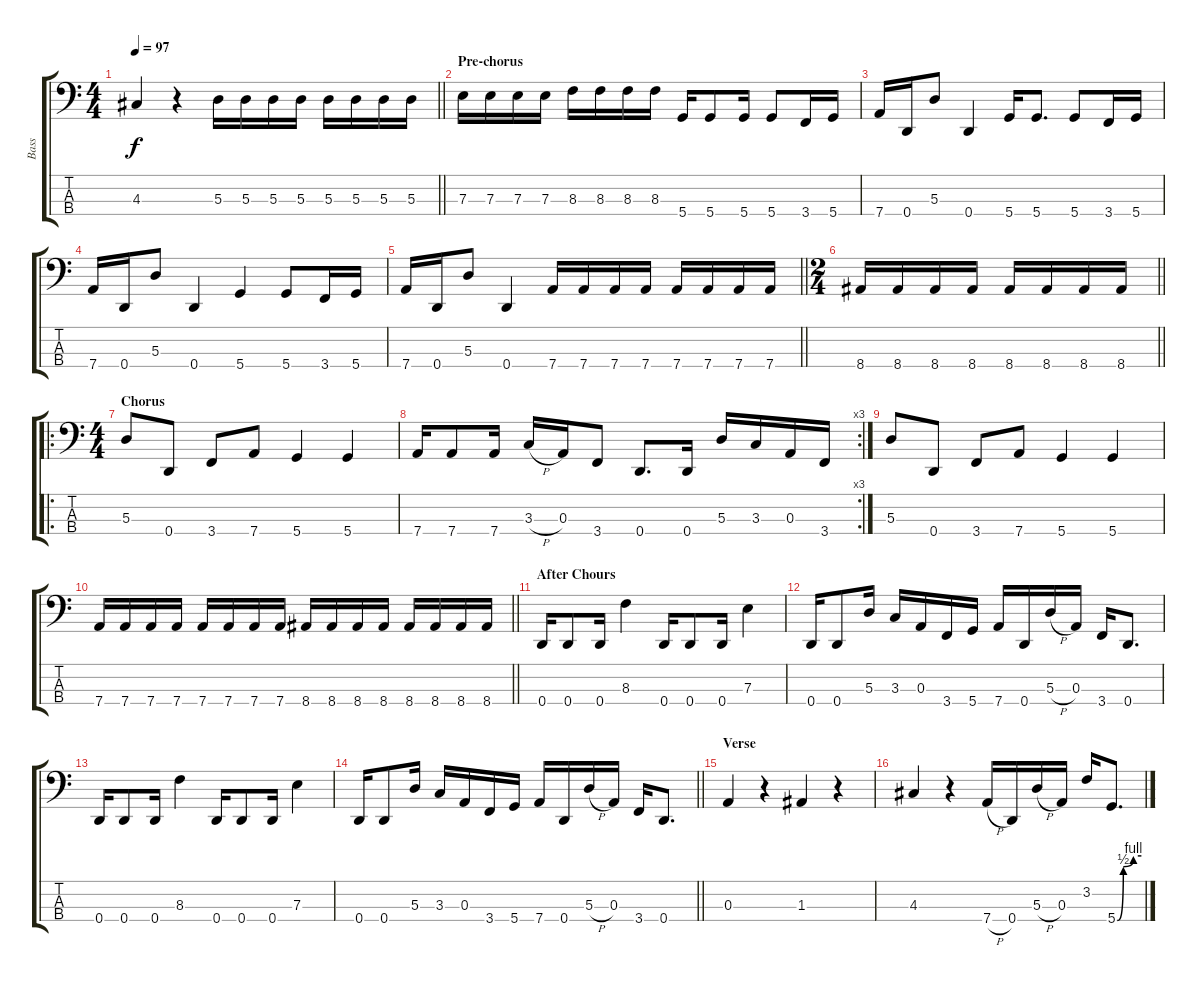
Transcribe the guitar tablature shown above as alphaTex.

\track ("Bass" "Bass") {instrument electricbasspick}
\staff {score tabs}
\tuning (G2 D2 A1 D1) {hide}
\ts (4 4)
\tempo 97
\clef f4
\barLineRight lightlight
\ks c
4.3.4{dy f} r.4 5.3.16 5.3.16 5.3.16 5.3.16 5.3.16 5.3.16 5.3.16 5.3.16 |
\section ("" "Pre-chorus")
7.3.16 7.3.16 7.3.16 7.3.16 8.3.16 8.3.16 8.3.16 8.3.16 5.4.16 5.4.8 5.4.16 5.4.8 3.4.16 5.4.16 |
7.4.16 0.4.16 5.3.8 0.4.4 5.4.16 5.4.8{d} 5.4.8 3.4.16 5.4.16 |
7.4.16 0.4.16 5.3.8 0.4.4 5.4.4 5.4.8 3.4.16 5.4.16 |
\barLineRight lightlight
7.4.16 0.4.16 5.3.8 0.4.4 7.4.16 7.4.16 7.4.16 7.4.16 7.4.16 7.4.16 7.4.16 7.4.16 |
\ts (2 4)
\barLineRight lightlight
8.4.16 8.4.16 8.4.16 8.4.16 8.4.16 8.4.16 8.4.16 8.4.16 |
\ro
\ts (4 4)
\section ("" "Chorus")
5.3.8 0.4.8 3.4.8 7.4.8 5.4.4 5.4.4 |
\rc 3
7.4.16 7.4.8 7.4.16 3.3{h}.16 0.3.16 3.4.8 0.4.8{d} 0.4.16 5.3.16 3.3.16 0.3.16 3.4.16 |
5.3.8 0.4.8 3.4.8 7.4.8 5.4.4 5.4.4 |
\barLineRight lightlight
7.4.16 7.4.16 7.4.16 7.4.16 7.4.16 7.4.16 7.4.16 7.4.16 8.4.16 8.4.16 8.4.16 8.4.16 8.4.16 8.4.16 8.4.16 8.4.16 |
\section ("" "After Chours")
0.4.16 0.4.8 0.4.16 8.3.4 0.4.16 0.4.8 0.4.16 7.3.4 |
0.4.16 0.4.8 5.3.16 3.3.16 0.3.16 3.4.16 5.4.16 7.4.16 0.4.16 5.3{h}.16 0.3.16 3.4.16 0.4.8{d} |
0.4.16 0.4.8 0.4.16 8.3.4 0.4.16 0.4.8 0.4.16 7.3.4 |
\barLineRight lightlight
0.4.16 0.4.8 5.3.16 3.3.16 0.3.16 3.4.16 5.4.16 7.4.16 0.4.16 5.3{h}.16 0.3.16 3.4.16 0.4.8{d} |
\section ("" "Verse")
0.3.4 r.4 1.3.4 r.4 |
4.3.4 r.4 7.4{h}.16 0.4.16 5.3{h}.16 0.3.16 3.2.16 5.4{be (custom 0 0 15 2 40 4 60 4)}.8{d}
